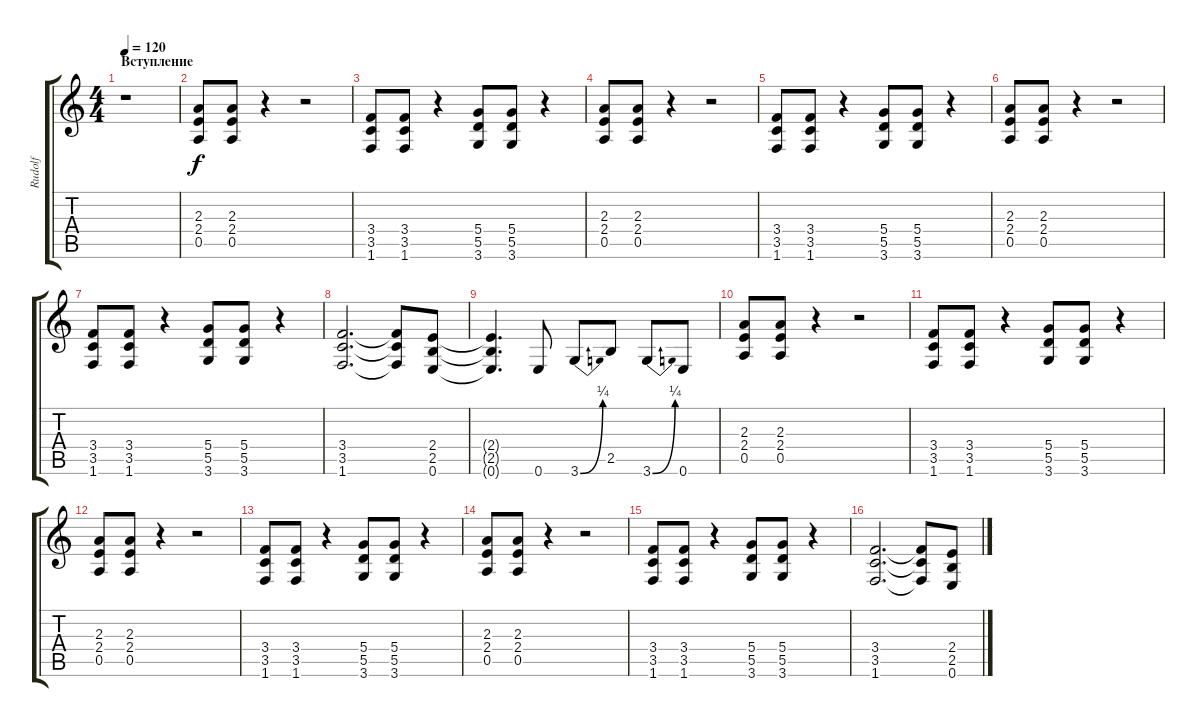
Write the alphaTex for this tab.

\track ("Rudolf" "Rudolf") {instrument overdrivenguitar}
\staff {score tabs}
\tuning (E4 B3 G3 D3 A2 E2) {hide}
\ts (4 4)
\section ("" "Вступление")
\tempo 120
\clef g2
\ks c
r.1{dy f instrument overdrivenguitar} |
(2.3 2.4 0.5).8 (2.3 2.4 0.5).8 r.4 r.2 |
(3.4 3.5 1.6).8 (3.4 3.5 1.6).8 r.4 (5.4 5.5 3.6).8 (5.4 5.5 3.6).8 r.4 |
(2.3 2.4 0.5).8 (2.3 2.4 0.5).8 r.4 r.2 |
(3.4 3.5 1.6).8 (3.4 3.5 1.6).8 r.4 (5.4 5.5 3.6).8 (5.4 5.5 3.6).8 r.4 |
(2.3 2.4 0.5).8 (2.3 2.4 0.5).8 r.4 r.2 |
(3.4 3.5 1.6).8 (3.4 3.5 1.6).8 r.4 (5.4 5.5 3.6).8 (5.4 5.5 3.6).8 r.4 |
(3.4 3.5 1.6).2{d} (3.4{t} 3.5{t} 1.6{t}).8 (2.4 2.5 0.6).8 |
(2.4{t} 2.5{t} 0.6{t}).4{d} 0.6.8 3.6{be (bend 0 0 60 1)}.8 2.5.8 3.6{be (bend 0 0 60 1)}.8 0.6.8 |
(2.3 2.4 0.5).8 (2.3 2.4 0.5).8 r.4 r.2 |
(3.4 3.5 1.6).8 (3.4 3.5 1.6).8 r.4 (5.4 5.5 3.6).8 (5.4 5.5 3.6).8 r.4 |
(2.3 2.4 0.5).8 (2.3 2.4 0.5).8 r.4 r.2 |
(3.4 3.5 1.6).8 (3.4 3.5 1.6).8 r.4 (5.4 5.5 3.6).8 (5.4 5.5 3.6).8 r.4 |
(2.3 2.4 0.5).8 (2.3 2.4 0.5).8 r.4 r.2 |
(3.4 3.5 1.6).8 (3.4 3.5 1.6).8 r.4 (5.4 5.5 3.6).8 (5.4 5.5 3.6).8 r.4 |
(3.4 3.5 1.6).2{d} (3.4{t} 3.5{t} 1.6{t}).8 (2.4 2.5 0.6).8
